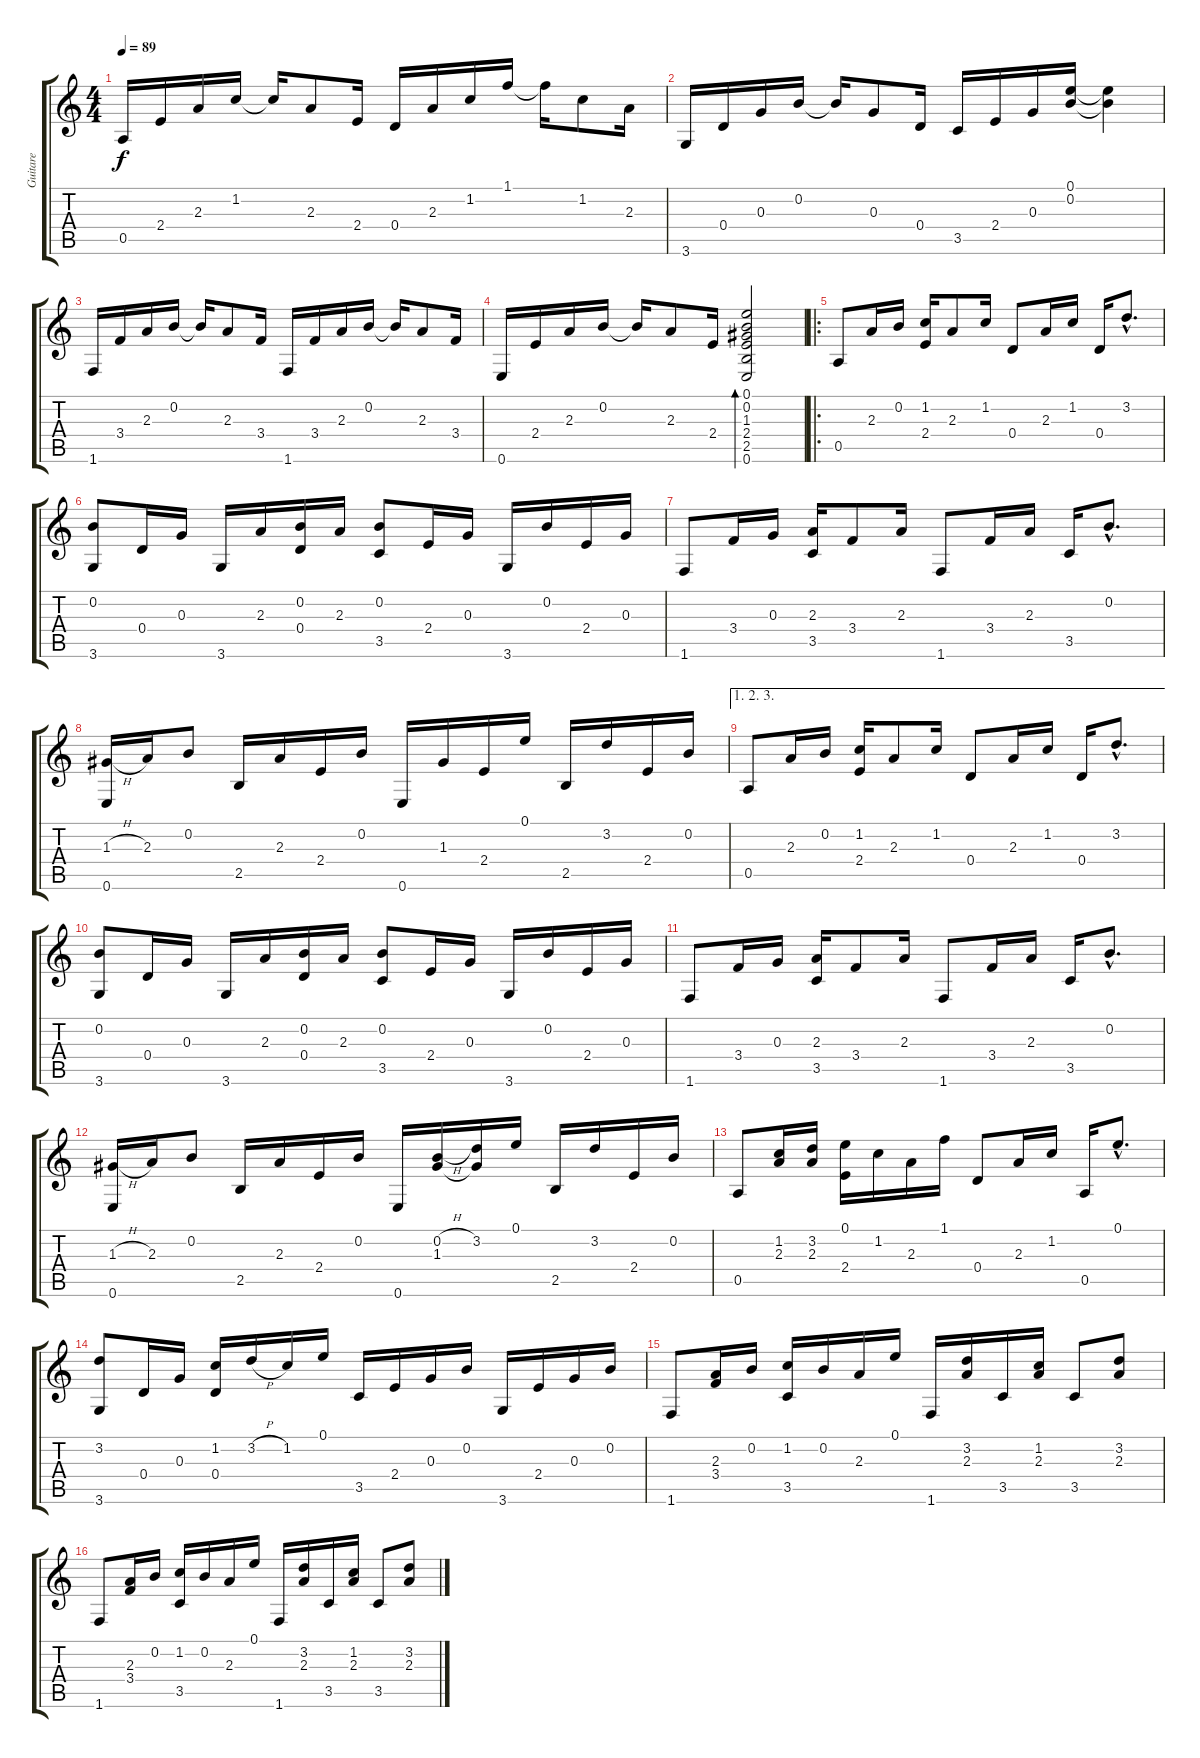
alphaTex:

\track ("Guitare" "Guitare") {instrument acousticguitarsteel}
\staff {score tabs}
\tuning (E4 B3 G3 D3 A2 E2) {hide}
\ts (4 4)
\tempo 89
\clef g2
\ks c
0.5.16{dy f instrument acousticguitarsteel} 2.4.16 2.3.16 1.2.16 1.2{t}.16 2.3.8 2.4.16 0.4.16 2.3.16 1.2.16 1.1.16 1.1{t}.16 1.2.8 2.3.16 |
3.6.16 0.4.16 0.3.16 0.2.16 0.2{t}.16 0.3.8 0.4.16 3.5.16 2.4.16 0.3.16 (0.1 0.2).16 (0.1{t} 0.2{t}).4 |
1.6.16 3.4.16 2.3.16 0.2.16 0.2{t}.16 2.3.8 3.4.16 1.6.16 3.4.16 2.3.16 0.2.16 0.2{t}.16 2.3.8 3.4.16 |
0.6.16 2.4.16 2.3.16 0.2.16 0.2{t}.16 2.3.8 2.4.16 (0.1 0.2 1.3 2.4 2.5 0.6).2{bd 120} |
\ro
0.5.8 2.3.16 0.2.16 (1.2 2.4).16 2.3.8 1.2.16 0.4.8 2.3.16 1.2.16 0.4.16 3.2{hac}.8{d} |
(0.2 3.6).8 0.4.16 0.3.16 3.6.16 2.3.16 (0.2 0.4).16 2.3.16 (0.2 3.5).8 2.4.16 0.3.16 3.6.16 0.2.16 2.4.16 0.3.16 |
1.6.8 3.4.16 0.3.16 (2.3 3.5).16 3.4.8 2.3.16 1.6.8 3.4.16 2.3.16 3.5.16 0.2{hac}.8{d} |
(1.3{h} 0.6).16 2.3.16 0.2.8 2.5.16 2.3.16 2.4.16 0.2.16 0.6.16 1.3.16 2.4.16 0.1.16 2.5.16 3.2.16 2.4.16 0.2.16 |
\ae (1 2 3)
0.5.8 2.3.16 0.2.16 (1.2 2.4).16 2.3.8 1.2.16 0.4.8 2.3.16 1.2.16 0.4.16 3.2{hac}.8{d} |
(0.2 3.6).8 0.4.16 0.3.16 3.6.16 2.3.16 (0.2 0.4).16 2.3.16 (0.2 3.5).8 2.4.16 0.3.16 3.6.16 0.2.16 2.4.16 0.3.16 |
1.6.8 3.4.16 0.3.16 (2.3 3.5).16 3.4.8 2.3.16 1.6.8 3.4.16 2.3.16 3.5.16 0.2{hac}.8{d} |
(1.3{h} 0.6).16 2.3.16 0.2.8 2.5.16 2.3.16 2.4.16 0.2.16 0.6.16 (0.2{h} 1.3).16 (3.2 1.3{t}).16 0.1.16 2.5.16 3.2.16 2.4.16 0.2.16 |
0.5.8 (1.2 2.3).16 (3.2 2.3).16 (0.1 2.4).16 1.2.16 2.3.16 1.1.16 0.4.8 2.3.16 1.2.16 0.5.16 0.1{hac}.8{d} |
(3.2 3.6).8 0.4.16 0.3.16 (1.2 0.4).16 3.2{h}.16 1.2.16 0.1.16 3.5.16 2.4.16 0.3.16 0.2.16 3.6.16 2.4.16 0.3.16 0.2.16 |
1.6.8 (2.3 3.4).16 0.2.16 (1.2 3.5).16 0.2.16 2.3.16 0.1.16 1.6.16 (3.2 2.3).16 3.5.16 (1.2 2.3).16 3.5.8 (3.2 2.3).8 |
1.6.8 (2.3 3.4).16 0.2.16 (1.2 3.5).16 0.2.16 2.3.16 0.1.16 1.6.16 (3.2 2.3).16 3.5.16 (1.2 2.3).16 3.5.8 (3.2 2.3).8
